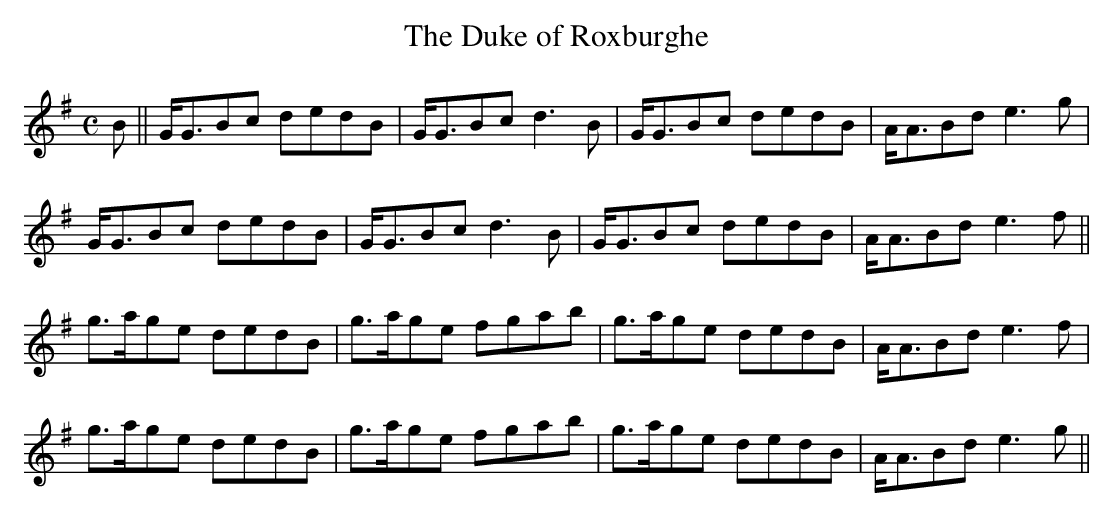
X:1
T:Duke of Roxburghe, The
M:C
L:1/8
K:G
B || G<GBc dedB | G<GBc d3B | G<GBc dedB | A<ABd e3g |
G<GBc dedB | G<GBc d3B | G<GBc dedB | A<ABd e3f ||
g>age dedB | g>age fgab | g>age dedB | A<ABd e3f |
g>age dedB | g>age fgab | g>age dedB | A<ABd e3g ||
